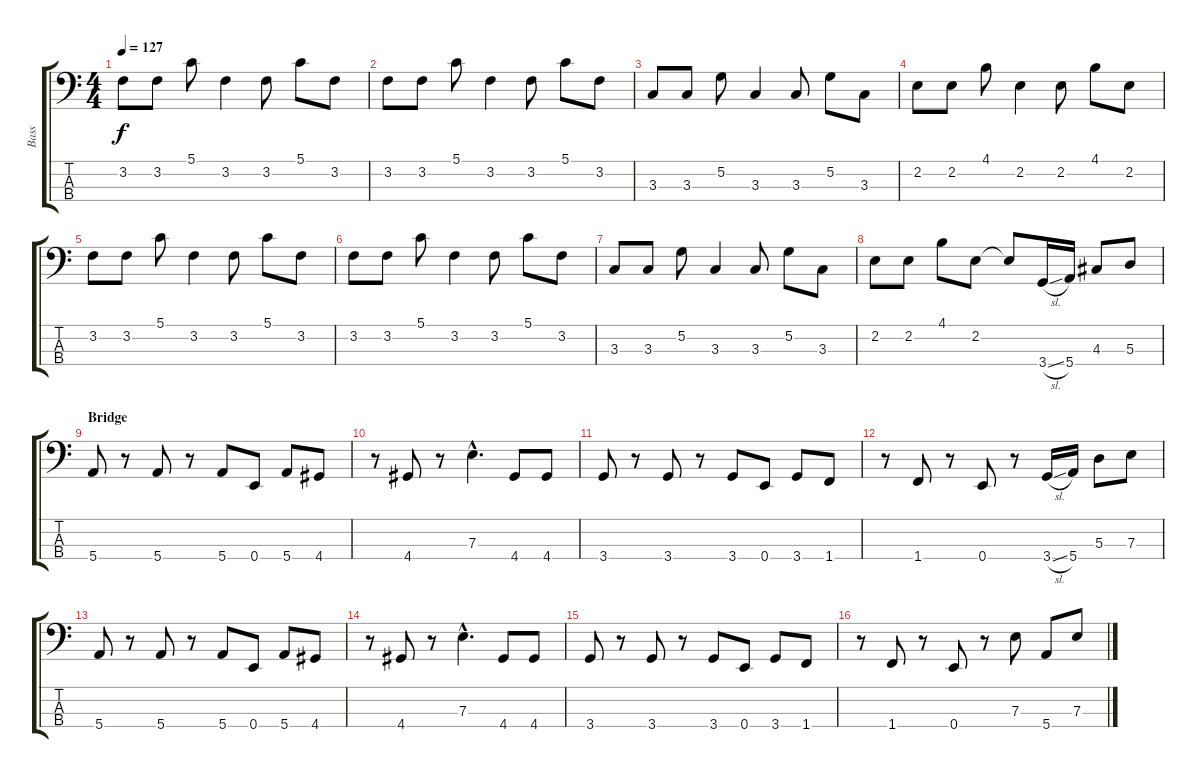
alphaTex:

\track ("Bass" "Bass") {instrument electricbassfinger}
\staff {score tabs}
\tuning (G2 D2 A1 E1) {hide}
\ts (4 4)
\tempo 127
\clef f4
\ks c
3.2.8{dy f} 3.2.8 5.1.8 3.2.4 3.2.8 5.1.8 3.2.8 |
3.2.8 3.2.8 5.1.8 3.2.4 3.2.8 5.1.8 3.2.8 |
3.3.8 3.3.8 5.2.8 3.3.4 3.3.8 5.2.8 3.3.8 |
2.2.8 2.2.8 4.1.8 2.2.4 2.2.8 4.1.8 2.2.8 |
3.2.8 3.2.8 5.1.8 3.2.4 3.2.8 5.1.8 3.2.8 |
3.2.8 3.2.8 5.1.8 3.2.4 3.2.8 5.1.8 3.2.8 |
3.3.8 3.3.8 5.2.8 3.3.4 3.3.8 5.2.8 3.3.8 |
2.2.8 2.2.8 4.1.8 2.2.8 2.2{t}.8 3.4{sl}.16 5.4.16 4.3.8 5.3.8 |
\section ("" "Bridge")
5.4.8 r.8 5.4.8 r.8 5.4.8 0.4.8 5.4.8 4.4.8 |
r.8 4.4.8 r.8 7.3{hac}.4{d} 4.4.8 4.4.8 |
3.4.8 r.8 3.4.8 r.8 3.4.8 0.4.8 3.4.8 1.4.8 |
r.8 1.4.8 r.8 0.4.8 r.8 3.4{sl}.16 5.4.16 5.3.8 7.3.8 |
5.4.8 r.8 5.4.8 r.8 5.4.8 0.4.8 5.4.8 4.4.8 |
r.8 4.4.8 r.8 7.3{hac}.4{d} 4.4.8 4.4.8 |
3.4.8 r.8 3.4.8 r.8 3.4.8 0.4.8 3.4.8 1.4.8 |
r.8 1.4.8 r.8 0.4.8 r.8 7.3.8 5.4.8 7.3.8
